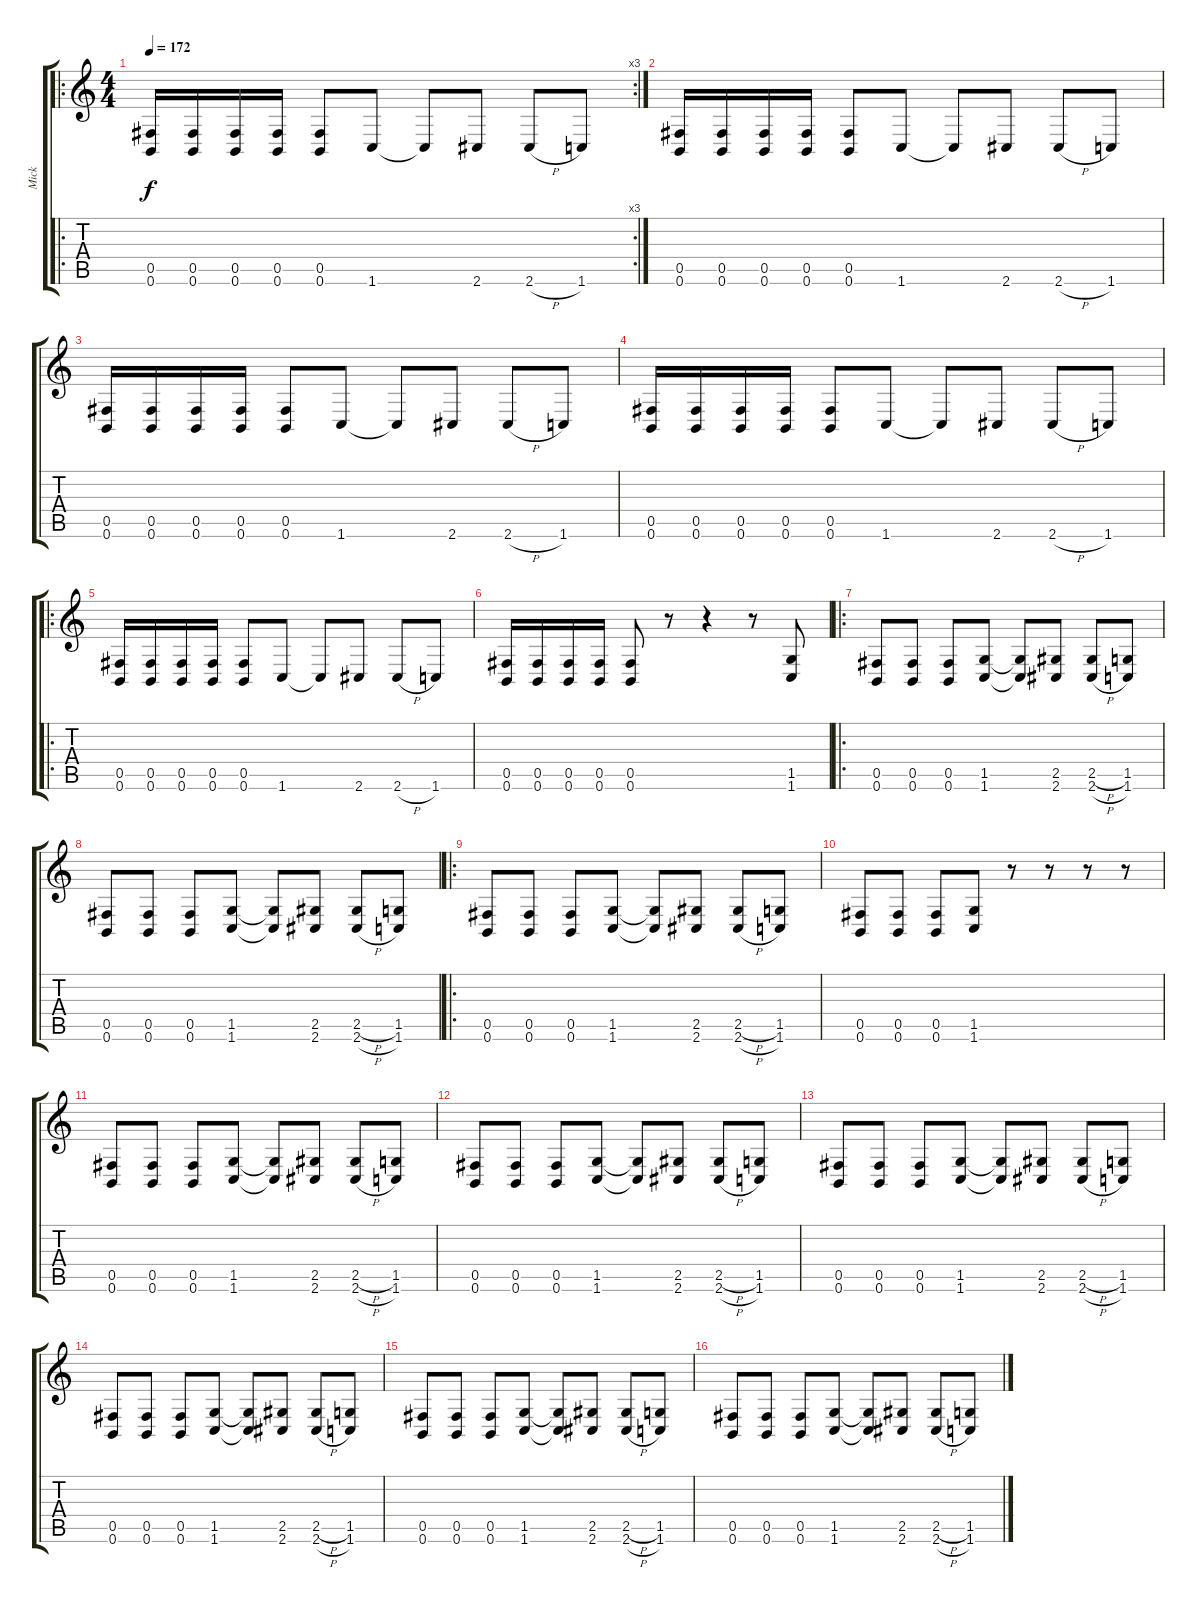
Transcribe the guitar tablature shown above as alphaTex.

\track ("Mick" "Mick") {instrument distortionguitar}
\staff {score tabs}
\tuning (Db4 Ab3 E3 B2 Gb2 B1) {hide}
\ro
\rc 3
\ts (4 4)
\tempo 172
\clef g2
\ks c
(0.5 0.6).16{dy f instrument distortionguitar} (0.5 0.6).16 (0.5 0.6).16 (0.5 0.6).16 (0.5 0.6).8 1.6.8 1.6{t}.8 2.6.8 2.6{h}.8 1.6.8 |
(0.5 0.6).16 (0.5 0.6).16 (0.5 0.6).16 (0.5 0.6).16 (0.5 0.6).8 1.6.8 1.6{t}.8 2.6.8 2.6{h}.8 1.6.8 |
(0.5 0.6).16 (0.5 0.6).16 (0.5 0.6).16 (0.5 0.6).16 (0.5 0.6).8 1.6.8 1.6{t}.8 2.6.8 2.6{h}.8 1.6.8 |
(0.5 0.6).16 (0.5 0.6).16 (0.5 0.6).16 (0.5 0.6).16 (0.5 0.6).8 1.6.8 1.6{t}.8 2.6.8 2.6{h}.8 1.6.8 |
\ro
(0.5 0.6).16 (0.5 0.6).16 (0.5 0.6).16 (0.5 0.6).16 (0.5 0.6).8 1.6.8 1.6{t}.8 2.6.8 2.6{h}.8 1.6.8 |
(0.5 0.6).16 (0.5 0.6).16 (0.5 0.6).16 (0.5 0.6).16 (0.5 0.6).8 r.8 r.4 r.8 (1.5 1.6).8 |
\ro
(0.5 0.6).8 (0.5 0.6).8 (0.5 0.6).8 (1.5 1.6).8 (1.5{t} 1.6{t}).8 (2.5 2.6).8 (2.5{h} 2.6{h}).8 (1.5 1.6).8 |
(0.5 0.6).8 (0.5 0.6).8 (0.5 0.6).8 (1.5 1.6).8 (1.5{t} 1.6{t}).8 (2.5 2.6).8 (2.5{h} 2.6{h}).8 (1.5 1.6).8 |
\ro
(0.5 0.6).8 (0.5 0.6).8 (0.5 0.6).8 (1.5 1.6).8 (1.5{t} 1.6{t}).8 (2.5 2.6).8 (2.5{h} 2.6{h}).8 (1.5 1.6).8 |
(0.5 0.6).8 (0.5 0.6).8 (0.5 0.6).8 (1.5 1.6).8 r.8 r.8 r.8 r.8 |
(0.5 0.6).8 (0.5 0.6).8 (0.5 0.6).8 (1.5 1.6).8 (1.5{t} 1.6{t}).8 (2.5 2.6).8 (2.5{h} 2.6{h}).8 (1.5 1.6).8 |
(0.5 0.6).8 (0.5 0.6).8 (0.5 0.6).8 (1.5 1.6).8 (1.5{t} 1.6{t}).8 (2.5 2.6).8 (2.5{h} 2.6{h}).8 (1.5 1.6).8 |
(0.5 0.6).8 (0.5 0.6).8 (0.5 0.6).8 (1.5 1.6).8 (1.5{t} 1.6{t}).8 (2.5 2.6).8 (2.5{h} 2.6{h}).8 (1.5 1.6).8 |
(0.5 0.6).8 (0.5 0.6).8 (0.5 0.6).8 (1.5 1.6).8 (1.5{t} 1.6{t}).8 (2.5 2.6).8 (2.5{h} 2.6{h}).8 (1.5 1.6).8 |
(0.5 0.6).8 (0.5 0.6).8 (0.5 0.6).8 (1.5 1.6).8 (1.5{t} 1.6{t}).8 (2.5 2.6).8 (2.5{h} 2.6{h}).8 (1.5 1.6).8 |
(0.5 0.6).8 (0.5 0.6).8 (0.5 0.6).8 (1.5 1.6).8 (1.5{t} 1.6{t}).8 (2.5 2.6).8 (2.5{h} 2.6{h}).8 (1.5 1.6).8
